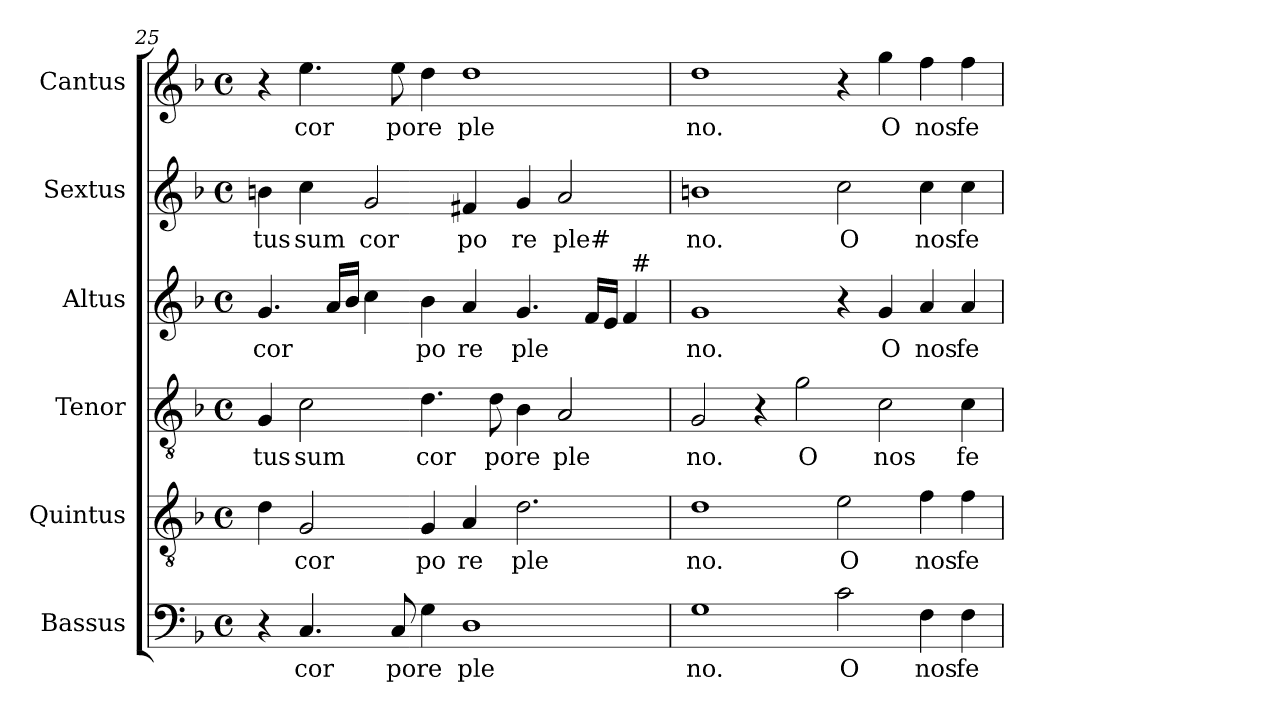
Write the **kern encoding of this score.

**kern	**text	**kern	**text	**kern	**text	**kern	**text	**kern	**text	**kern	**text
*part6	*part6	*part5	*part5	*part4	*part4	*part3	*part3	*part2	*part2	*part1	*part1
*staff6	*staff6	*staff5	*staff5	*staff4	*staff4	*staff3	*staff3	*staff2	*staff2	*staff1	*staff1
*I"Bassus	*	*I"Quintus	*	*I"Tenor	*	*I"Altus	*	*I"Sextus	*	*I"Cantus	*
*clefF4	*	*clefGv2	*	*clefGv2	*	*clefG2	*	*clefG2	*	*clefG2	*
*k[b-]	*	*k[b-]	*	*k[b-]	*	*k[b-]	*	*k[b-]	*	*k[b-]	*
*F:	*	*F:	*	*F:	*	*F:	*	*F:	*	*F:	*
*M4/4	*	*M4/4	*	*M4/4	*	*M4/4	*	*M4/4	*	*M4/4	*
*met(c)	*	*met(c)	*	*met(c)	*	*met(c)	*	*met(c)	*	*met(c)	*
=25	=25	=25	=25	=25	=25	=25	=25	=25	=25	=25	=25
!	!	!	!	!	!LO:LY:b:cj	!	!LO:LY:b	!	!LO:LY:b:cj	!	!
*	*	*	*	*	*	*^	*	*	*	*	*
4r	.	4d\	.	4G/	tus	4.g/	1ryy	cor	4bn\	tus	4r	.
!	!LO:LY:b:cj	!	!LO:LY:b:cj	!	!LO:LY:b:cj	!	!	!	!	!LO:LY:b:cj	!	!LO:LY:b:cj
4.C/	cor	2G/	cor	2c\	sum	.	.	.	4cc\	sum	4.ee\	cor
.	.	.	.	.	.	16a/L	.	.	.	.	.	.
.	.	.	.	.	.	16b-/J	.	.	.	.	.	.
!	!	!	!	!	!	!	!	!	!	!LO:LY:b:cj	!	!
.	.	.	.	.	.	4cc\	.	.	2g/	cor	.	.
!	!LO:LY:b:cj	!	!	!	!	!	!	!	!	!	!	!LO:LY:b:cj
8C/	pore	.	.	.	.	.	.	.	.	.	8ee\	pore
!	!	!	!LO:LY:b:cj	!	!LO:LY:b:cj	!	!	!LO:LY:b:cj	!	!	!	!
4G\	.	4G/	po	4.d\	cor	4b-\	.	po	.	.	4dd\	.
!	!LO:LY:b:cj	!	!LO:LY:b:cj	!	!	!	!	!LO:LY:b:cj	!	!LO:LY:b:cj	!	!LO:LY:b:cj
1D	ple	4A/	re	.	.	4a/	2ryy	re	4f#X/	po	1dd	ple
!	!	!	!	!	!LO:LY:b:cj	!	!	!	!	!	!	!
.	.	.	.	8d\	pore	.	.	.	.	.	.	.
!	!	!	!LO:LY:b:cj	!	!	!	!	!LO:LY:b	!	!LO:LY:b:cj	!	!
.	.	2.d\	ple	4B-\	.	4.g/	.	ple	4g/	re	.	.
!	!	!	!	!	!LO:LY:b:cj	!	!	!	!	!LO:LY:b:cj	!	!
.	.	.	.	2A/	ple	.	4ryy	.	2a/	ple#	.	.
.	.	.	.	.	.	16f/L	.	.	.	.	.	.
.	.	.	.	.	.	16e/J	.	.	.	.	.	.
.	.	.	.	.	.	4f/	64ryy	.	.	.	.	.
!	!	!	!	!	!	!	!LO:TX:a:t=#	!	!	!	!	!
.	.	.	.	.	.	.	8...ryy	.	.	.	.	.
!!LO:PB:g=z
=26	=26	=26	=26	=26	=26	=26	=26	=26	=26	=26	=26	=26
!	!LO:LY:b:cj	!	!LO:LY:b:cj	!	!LO:LY:b:cj	!	!	!LO:LY:b:cj	!	!LO:LY:b:cj	!	!LO:LY:b:cj
*	*	*	*	*	*	*v	*v	*	*	*	*	*
1G	no.	1d	no.	2G/	no.	1g	no.	1bn	no.	1dd	no.
.	.	.	.	4r	.	.	.	.	.	.	.
!	!	!	!	!	!LO:LY:b:cj	!	!	!	!	!	!
.	.	.	.	2g\	O	.	.	.	.	.	.
!	!LO:LY:b:cj	!	!LO:LY:b:cj	!	!	!	!	!	!LO:LY:b:cj	!	!
2c\	O	2e\	O	.	.	4r	.	2cc\	O	4r	.
!	!	!	!	!	!LO:LY:b:cj	!	!LO:LY:b:cj	!	!	!	!LO:LY:b:cj
.	.	.	.	2c\	nos	4g/	O	.	.	4gg\	O
!	!LO:LY:b:cj	!	!LO:LY:b:cj	!	!	!	!LO:LY:b:cj	!	!LO:LY:b:cj	!	!LO:LY:b:cj
4F\	nos	4f\	nos	.	.	4a/	nos	4cc\	nos	4ff\	nos
!	!LO:LY:b:cj	!	!LO:LY:b:cj	!	!LO:LY:b:cj	!	!LO:LY:b:cj	!	!LO:LY:b:cj	!	!LO:LY:b:cj
4F\	fe-	4f\	fe-	4c\	fe-	4a/	fe-	4cc\	fe	4ff\	fe
=	=	=	=	=	=	=	=	=	=	=	=
*-	*-	*-	*-	*-	*-	*-	*-	*-	*-	*-	*-
